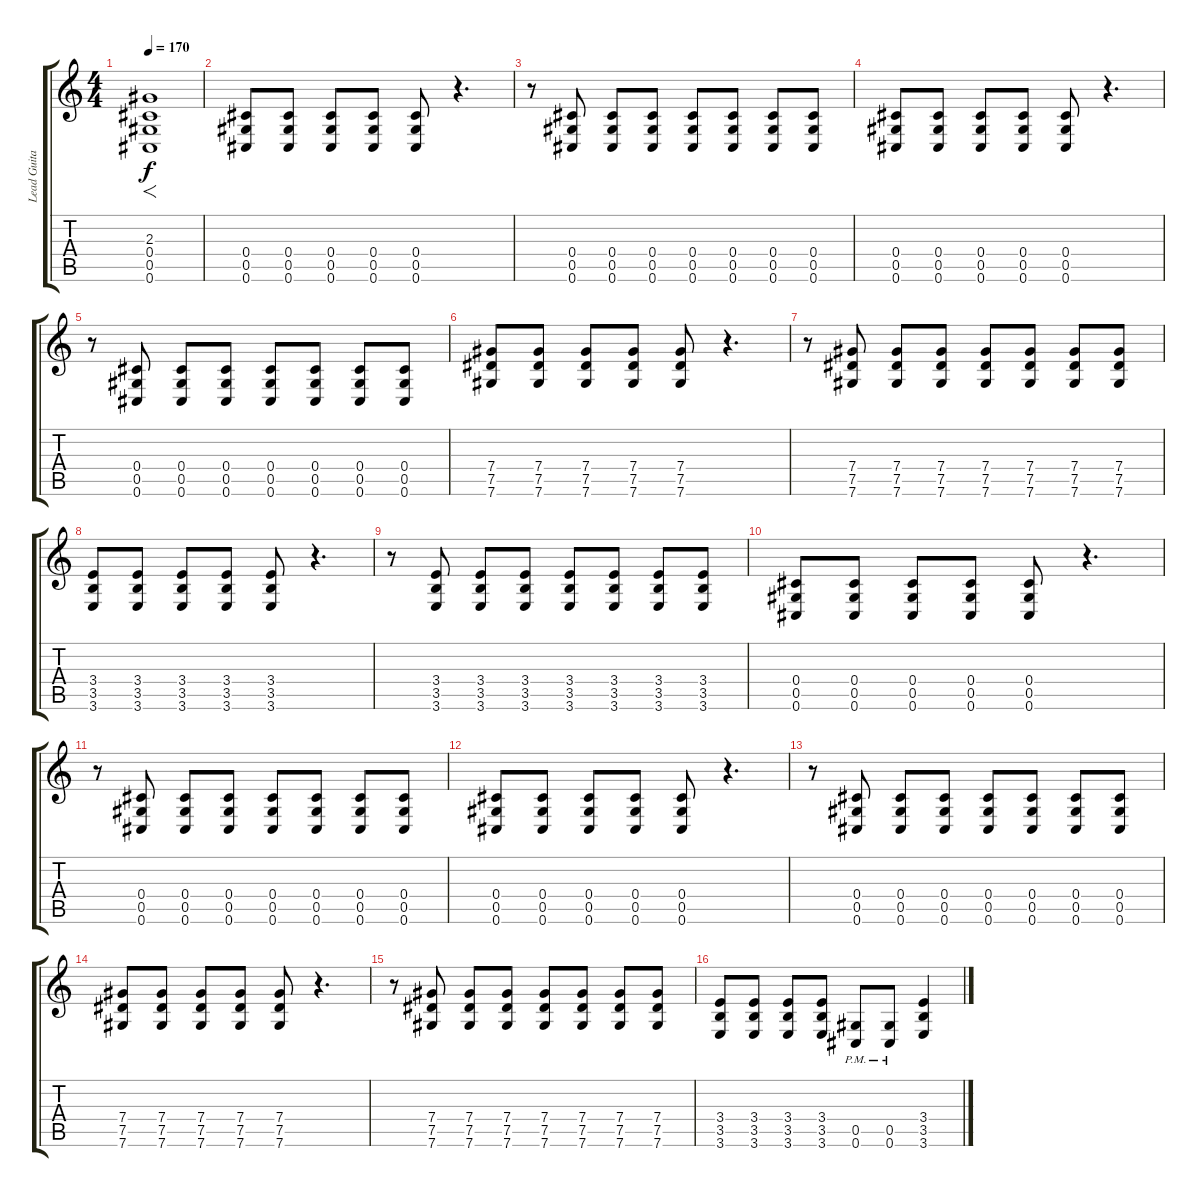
\track ("Lead Guitar" "Lead Guita") {instrument distortionguitar}
\staff {score tabs}
\tuning (Eb4 Bb3 Gb3 Db3 Ab2 Db2) {hide}
\ts (4 4)
\tempo 170
\clef g2
\ks c
(2.3 0.4 0.5 0.6).1{f dy f instrument distortionguitar} |
(0.4 0.5 0.6).8 (0.4 0.5 0.6).8 (0.4 0.5 0.6).8 (0.4 0.5 0.6).8 (0.4 0.5 0.6).8 r.4{d} |
r.8 (0.4 0.5 0.6).8 (0.4 0.5 0.6).8 (0.4 0.5 0.6).8 (0.4 0.5 0.6).8 (0.4 0.5 0.6).8 (0.4 0.5 0.6).8 (0.4 0.5 0.6).8 |
(0.4 0.5 0.6).8 (0.4 0.5 0.6).8 (0.4 0.5 0.6).8 (0.4 0.5 0.6).8 (0.4 0.5 0.6).8 r.4{d} |
r.8 (0.4 0.5 0.6).8 (0.4 0.5 0.6).8 (0.4 0.5 0.6).8 (0.4 0.5 0.6).8 (0.4 0.5 0.6).8 (0.4 0.5 0.6).8 (0.4 0.5 0.6).8 |
(7.4 7.5 7.6).8 (7.4 7.5 7.6).8 (7.4 7.5 7.6).8 (7.4 7.5 7.6).8 (7.4 7.5 7.6).8 r.4{d} |
r.8 (7.4 7.5 7.6).8 (7.4 7.5 7.6).8 (7.4 7.5 7.6).8 (7.4 7.5 7.6).8 (7.4 7.5 7.6).8 (7.4 7.5 7.6).8 (7.4 7.5 7.6).8 |
(3.4 3.5 3.6).8 (3.4 3.5 3.6).8 (3.4 3.5 3.6).8 (3.4 3.5 3.6).8 (3.4 3.5 3.6).8 r.4{d} |
r.8 (3.4 3.5 3.6).8 (3.4 3.5 3.6).8 (3.4 3.5 3.6).8 (3.4 3.5 3.6).8 (3.4 3.5 3.6).8 (3.4 3.5 3.6).8 (3.4 3.5 3.6).8 |
(0.4 0.5 0.6).8 (0.4 0.5 0.6).8 (0.4 0.5 0.6).8 (0.4 0.5 0.6).8 (0.4 0.5 0.6).8 r.4{d} |
r.8 (0.4 0.5 0.6).8 (0.4 0.5 0.6).8 (0.4 0.5 0.6).8 (0.4 0.5 0.6).8 (0.4 0.5 0.6).8 (0.4 0.5 0.6).8 (0.4 0.5 0.6).8 |
(0.4 0.5 0.6).8 (0.4 0.5 0.6).8 (0.4 0.5 0.6).8 (0.4 0.5 0.6).8 (0.4 0.5 0.6).8 r.4{d} |
r.8 (0.4 0.5 0.6).8 (0.4 0.5 0.6).8 (0.4 0.5 0.6).8 (0.4 0.5 0.6).8 (0.4 0.5 0.6).8 (0.4 0.5 0.6).8 (0.4 0.5 0.6).8 |
(7.4 7.5 7.6).8 (7.4 7.5 7.6).8 (7.4 7.5 7.6).8 (7.4 7.5 7.6).8 (7.4 7.5 7.6).8 r.4{d} |
r.8 (7.4 7.5 7.6).8 (7.4 7.5 7.6).8 (7.4 7.5 7.6).8 (7.4 7.5 7.6).8 (7.4 7.5 7.6).8 (7.4 7.5 7.6).8 (7.4 7.5 7.6).8 |
(3.4 3.5 3.6).8 (3.4 3.5 3.6).8 (3.4 3.5 3.6).8 (3.4 3.5 3.6).8 (0.5{pm} 0.6{pm}).8 (0.5{pm} 0.6{pm}).8 (3.4 3.5 3.6).4
